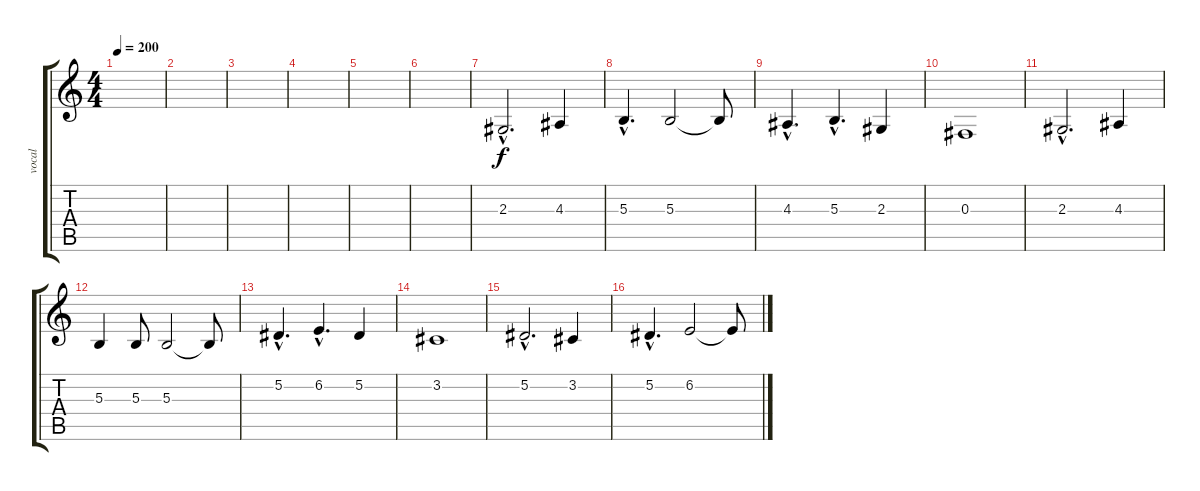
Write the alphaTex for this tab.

\track ("vocal" "vocal") {instrument violin}
\staff {score tabs}
\tuning (Eb4 Bb3 Gb3 Db3 Ab2 Eb2) {hide}
\ts (4 4)
\tempo 200
\clef g2
\ks c
|
|
|
|
|
|
2.3{hac}.2{d} 4.3.4 |
5.3{hac}.4{d} 5.3.2 5.3{t}.8 |
4.3{hac}.4{d} 5.3{hac}.4{d} 2.3.4 |
0.3.1 |
2.3{hac}.2{d} 4.3.4 |
5.3.4 5.3.8 5.3.2 5.3{t}.8 |
5.2{hac}.4{d} 6.2{hac}.4{d} 5.2.4 |
3.2.1 |
5.2{hac}.2{d} 3.2.4 |
5.2{hac}.4{d} 6.2.2 6.2{t}.8
